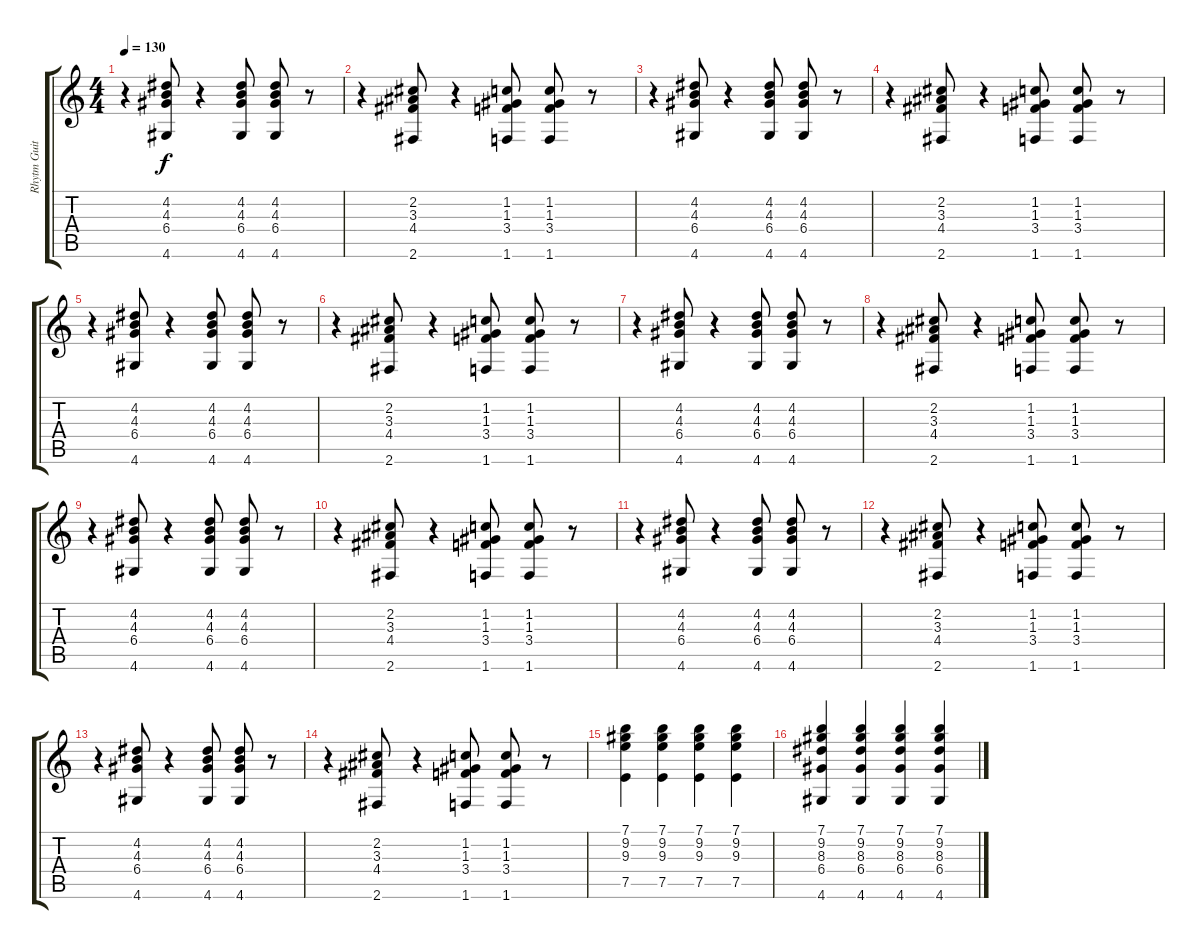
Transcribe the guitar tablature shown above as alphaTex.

\track ("Rhytm Guitar" "Rhytm Guit") {mute instrument overdrivenguitar}
\staff {score tabs}
\tuning (E4 B3 G3 D3 A2 E2) {hide}
\ts (4 4)
\tempo 130
\clef g2
\ks c
r.4{dy f} (4.2 4.3 6.4 4.6).8 r.4 (4.2 4.3 6.4 4.6).8 (4.2 4.3 6.4 4.6).8 r.8 |
r.4 (2.2 3.3 4.4 2.6).8 r.4 (1.2 1.3 3.4 1.6).8 (1.2 1.3 3.4 1.6).8 r.8 |
r.4 (4.2 4.3 6.4 4.6).8 r.4 (4.2 4.3 6.4 4.6).8 (4.2 4.3 6.4 4.6).8 r.8 |
r.4 (2.2 3.3 4.4 2.6).8 r.4 (1.2 1.3 3.4 1.6).8 (1.2 1.3 3.4 1.6).8 r.8 |
r.4 (4.2 4.3 6.4 4.6).8 r.4 (4.2 4.3 6.4 4.6).8 (4.2 4.3 6.4 4.6).8 r.8 |
r.4 (2.2 3.3 4.4 2.6).8 r.4 (1.2 1.3 3.4 1.6).8 (1.2 1.3 3.4 1.6).8 r.8 |
r.4 (4.2 4.3 6.4 4.6).8 r.4 (4.2 4.3 6.4 4.6).8 (4.2 4.3 6.4 4.6).8 r.8 |
r.4 (2.2 3.3 4.4 2.6).8 r.4 (1.2 1.3 3.4 1.6).8 (1.2 1.3 3.4 1.6).8 r.8 |
r.4 (4.2 4.3 6.4 4.6).8 r.4 (4.2 4.3 6.4 4.6).8 (4.2 4.3 6.4 4.6).8 r.8 |
r.4 (2.2 3.3 4.4 2.6).8 r.4 (1.2 1.3 3.4 1.6).8 (1.2 1.3 3.4 1.6).8 r.8 |
r.4 (4.2 4.3 6.4 4.6).8 r.4 (4.2 4.3 6.4 4.6).8 (4.2 4.3 6.4 4.6).8 r.8 |
r.4 (2.2 3.3 4.4 2.6).8 r.4 (1.2 1.3 3.4 1.6).8 (1.2 1.3 3.4 1.6).8 r.8 |
r.4 (4.2 4.3 6.4 4.6).8 r.4 (4.2 4.3 6.4 4.6).8 (4.2 4.3 6.4 4.6).8 r.8 |
r.4 (2.2 3.3 4.4 2.6).8 r.4 (1.2 1.3 3.4 1.6).8 (1.2 1.3 3.4 1.6).8 r.8 |
(7.1 9.2 9.3 7.5).4 (7.1 9.2 9.3 7.5).4 (7.1 9.2 9.3 7.5).4 (7.1 9.2 9.3 7.5).4 |
(7.1 9.2 8.3 6.4 4.6).4 (7.1 9.2 8.3 6.4 4.6).4 (7.1 9.2 8.3 6.4 4.6).4 (7.1 9.2 8.3 6.4 4.6).4
